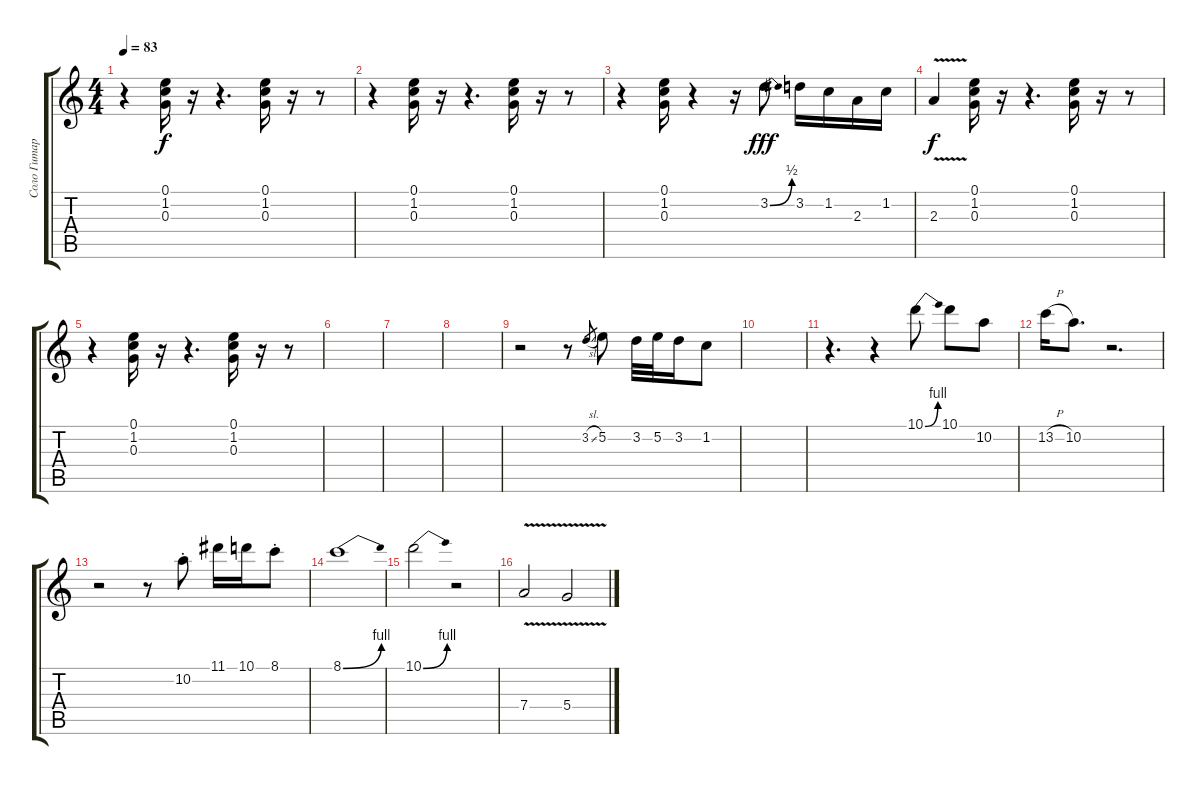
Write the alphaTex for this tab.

\track ("Соло Гитара" "Соло Гитар") {instrument overdrivenguitar}
\staff {score tabs}
\tuning (E4 B3 G3 D3 A2 E2) {hide}
\ts (4 4)
\tempo 83
\clef g2
\ks c
r.4{dy f} (0.1 1.2 0.3).16 r.16 r.4{d} (0.1 1.2 0.3).16 r.16 r.8 |
r.4 (0.1 1.2 0.3).16 r.16 r.4{d} (0.1 1.2 0.3).16 r.16 r.8 |
r.4 (0.1 1.2 0.3).16 r.4 r.16 3.2{be (bend 0 0 60 2)}.8{dy fff} 3.2.16 1.2.16 2.3.16 1.2.16 |
2.3{v}.4{dy f} (0.1 1.2 0.3).16 r.16 r.4{d} (0.1 1.2 0.3).16 r.16 r.8 |
r.4 (0.1 1.2 0.3).16 r.16 r.4{d} (0.1 1.2 0.3).16 r.16 r.8 |
|
|
|
r.2 r.8 3.2{sl}.8{gr} 5.2.8 3.2.32 5.2.32 3.2.16 1.2.8 |
|
r.4{d} r.4 10.1{be (bend 0 0 60 4)}.8 10.1.8 10.2.8 |
13.2{h}.16 10.2.8{d} r.2{d} |
r.2 r.8 10.2{st}.8 11.1.16 10.1.16 8.1{st}.8 |
8.1{be (bend 0 0 60 4)}.1 |
10.1{be (bend 0 0 60 4)}.2 r.2 |
7.4{v}.2 5.4{v}.2
